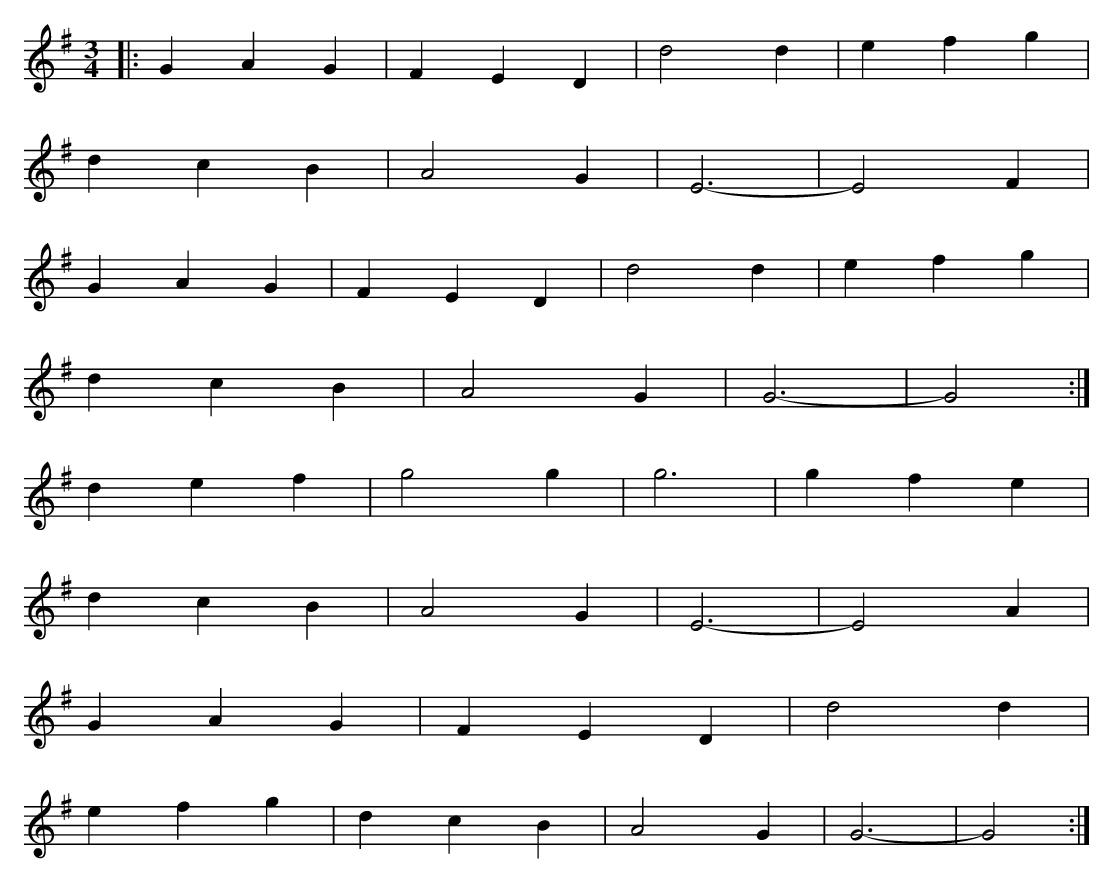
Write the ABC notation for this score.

X:1
M:3/4
K:G
|:G2 A2 G2|F2 E2 D2|d4 d2|e2 f2 g2|
d2 c2 B2|A4 G2|E6-|E4 F2|
G2 A2 G2|F2 E2 D2|d4 d2|e2 f2 g2|
d2 c2 B2|A4 G2|G6-|G4:|
d2 e2 f2|g4 g2|g6|g2 f2 e2|
d2 c2 B2|A4 G2|E6-|E4 A2|
G2 A2 G2|F2 E2 D2|d4 d2|
e2 f2 g2|d2 c2 B2|A4 G2|G6-|G4:|
